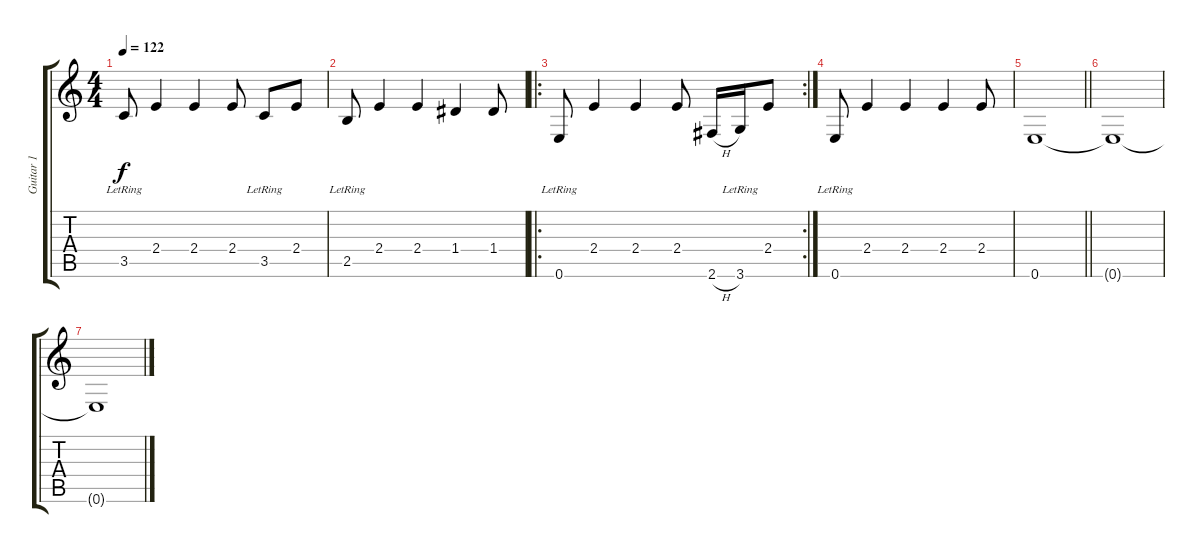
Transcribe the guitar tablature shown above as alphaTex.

\track ("Guitar 1" "Guitar 1") {instrument electricguitarclean}
\staff {score tabs}
\tuning (E4 B3 G3 D3 A2 E2) {hide}
\ts (4 4)
\tempo 122
\clef g2
\ks c
3.5{lr}.8{dy f} 2.4.4 2.4.4 2.4.8 3.5{lr}.8 2.4.8 |
2.5{lr}.8 2.4.4 2.4.4 1.4.4 1.4.8 |
\ro
\rc 2
0.6{lr}.8 2.4.4 2.4.4 2.4.8 2.6{h}.16 3.6{lr}.16 2.4.8 |
0.6{lr}.8 2.4.4 2.4.4 2.4.4 2.4.8 |
\barLineRight lightlight
0.6.1 |
0.6{t}.1 |
0.6{t}.1
